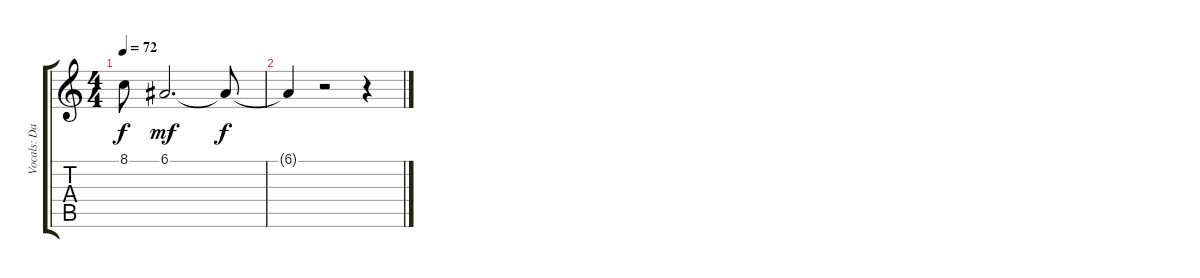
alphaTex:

\track ("Vocals: David Gates" "Vocals: Da") {instrument synthbrass1}
\staff {score tabs}
\tuning (E4 B3 G3 D3 A2 E2) {hide}
\ts (4 4)
\tempo 72
\clef g2
\ks c
8.1{t}.8{dy f} 6.1.2{d dy mf} 6.1{t}.8{dy f} |
6.1{t}.4 r.2 r.4
